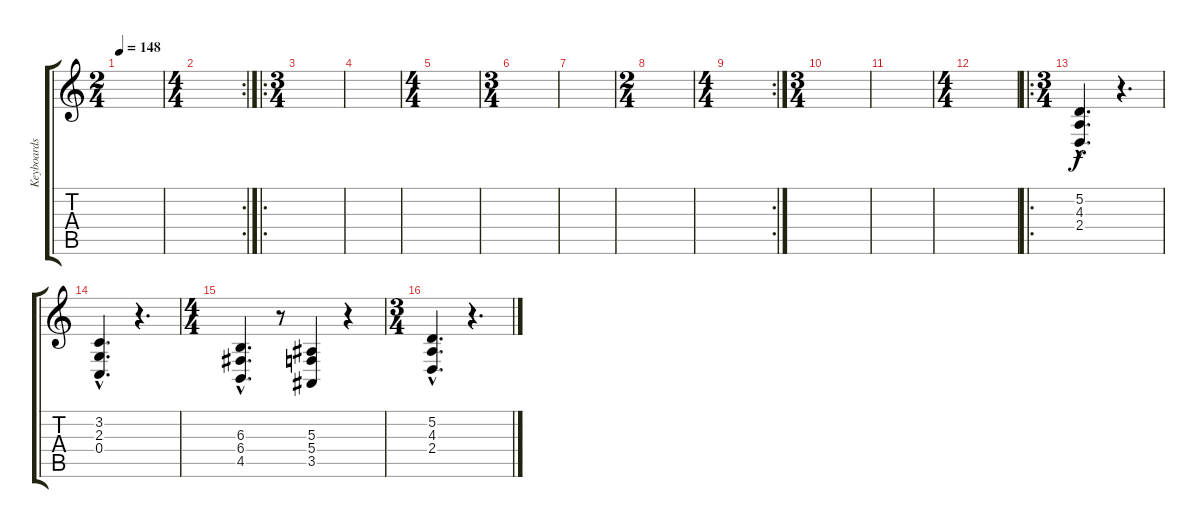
\track ("Keyboards" "Keyboards") {instrument lead2sawtooth}
\staff {score tabs}
\tuning (D4 A3 F3 C3 G2 C2) {hide}
\ts (2 4)
\tempo 148
\clef g2
\ks c
|
\rc 2
\ts (4 4)
|
\ro
\ts (3 4)
|
|
\ts (4 4)
|
\ts (3 4)
|
|
\ts (2 4)
|
\rc 2
\ts (4 4)
|
\ts (3 4)
|
|
\ts (4 4)
|
\ro
\ts (3 4)
(5.2{hac} 4.3{hac} 2.4{hac}).4{d} r.4{d} |
(3.2{hac} 2.3{hac} 0.4{hac}).4{d} r.4{d} |
\ts (4 4)
(6.3{hac} 6.4{hac} 4.5{hac}).4{d} r.8 (5.3 5.4 3.5).4 r.4 |
\ts (3 4)
(5.2{hac} 4.3{hac} 2.4{hac}).4{d} r.4{d}
